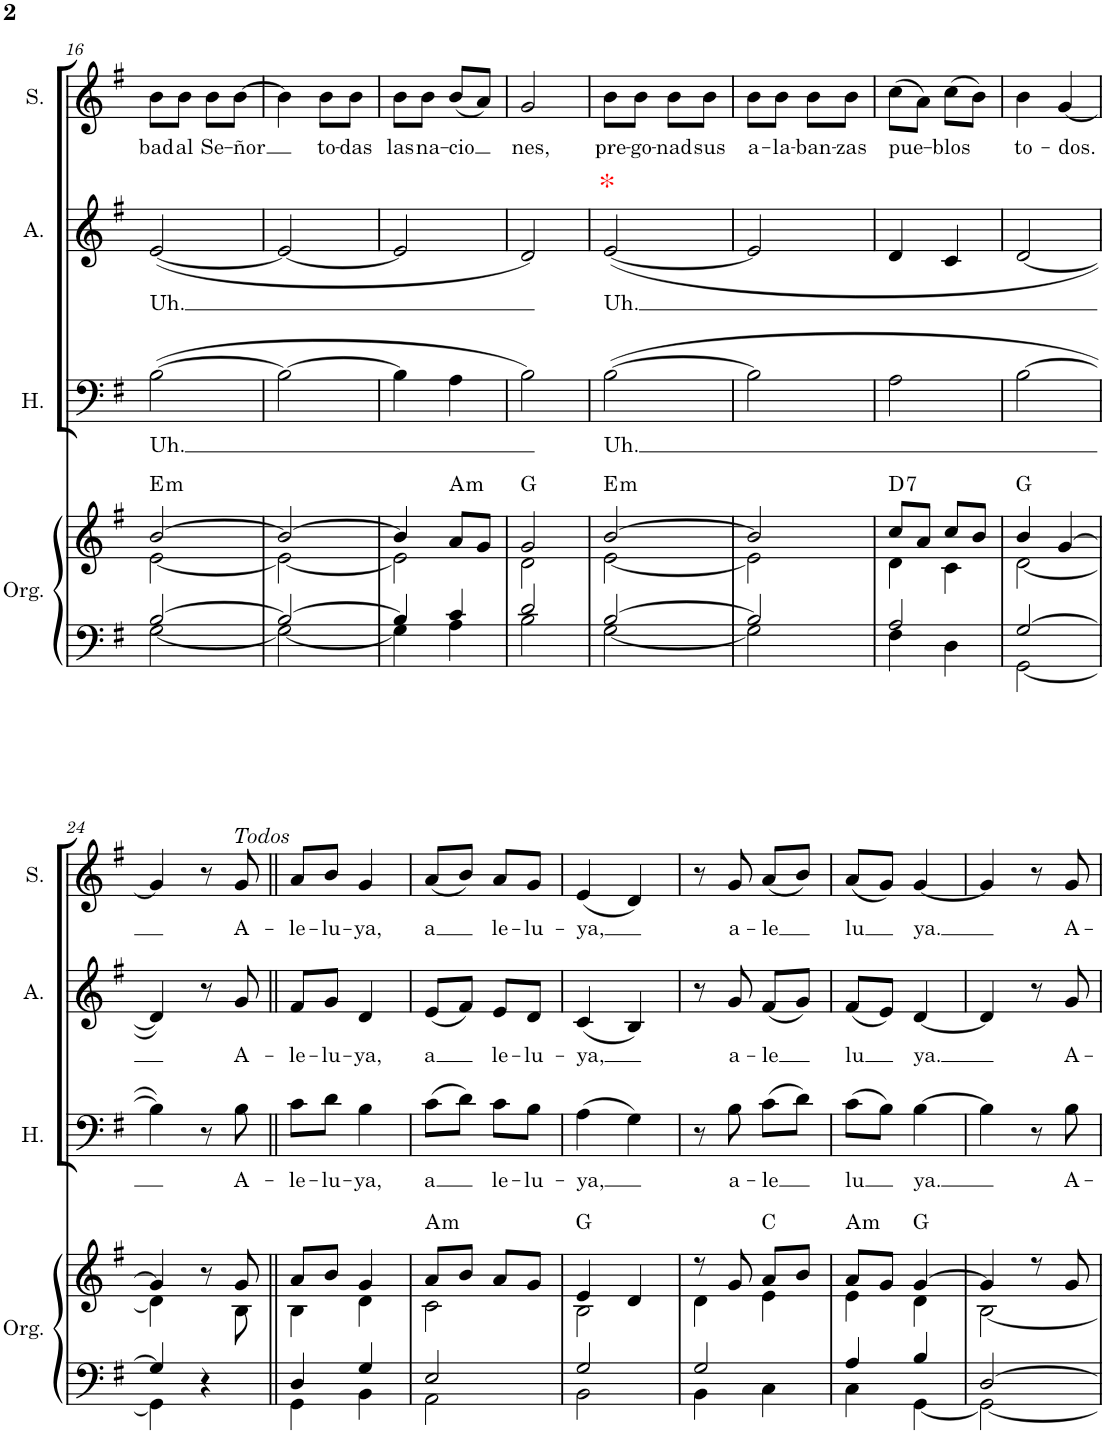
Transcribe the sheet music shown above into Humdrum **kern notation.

**kern	**kern	**harte	**kern	**text	**kern	**text	**kern	**text	**harte
*part4	*part4	*part4	*part3	*part3	*part2	*part2	*part1	*part1	*part1
*staff5	*staff4	*	*staff3	*staff3	*staff2	*staff2	*staff1	*staff1	*
*I"Órgano	*	*	*I"Hombres	*	*I"Alto	*	*I"Soprano	*	*
*	*	*	*I'H.	*	*I'A.	*	*I'S.	*	*
!!LO:PB:g=z
*clefF4	*clefG2	*	*clefF4	*	*clefG2	*	*clefG2	*	*
*k[f#]	*k[f#]	*	*k[f#]	*	*k[f#]	*	*k[f#]	*	*
*M2/4	*M2/4	*	*M2/4	*	*M2/4	*	*M2/4	*	*
=16	=16	=16	=16	=16	=16	=16	=16	=16	=16
*^	*^	*	*	*	*	*	*	*	*
!	!	!	!	!LO:H:kt=m	!	!LO:LY:b	!	!LO:LY:b	!	!LO:LY:b	!LO:H:kt=m
[2B/	[2G\	[2b/	[2e\	E:min	([2B\	Uh.	([2e/	Uh.	8b\L	bad	E:min
!	!	!	!	!	!	!	!	!	!	!LO:LY:b	!
.	.	.	.	.	.	.	.	.	8b\J	al	.
!	!	!	!	!	!	!	!	!	!	!LO:LY:b	!
.	.	.	.	.	.	.	.	.	8b\L	Se-	.
!	!	!	!	!	!	!	!	!	!	!LO:LY:b	!
.	.	.	.	.	.	.	.	.	[8b\J	-ñor	.
=17	=17	=17	=17	=17	=17	=17	=17	=17	=17	=17	=17
2B/_	2G\_	2b/_	2e\_	.	2B\_	.	2e/_	.	4b\]	.	.
!	!	!	!	!	!	!	!	!	!	!LO:LY:b	!
.	.	.	.	.	.	.	.	.	8b\L	to-	.
!	!	!	!	!	!	!	!	!	!	!LO:LY:b	!
.	.	.	.	.	.	.	.	.	8b\J	das	.
=18	=18	=18	=18	=18	=18	=18	=18	=18	=18	=18	=18
!	!	!	!	!	!	!	!	!	!	!LO:LY:b	!
4B/]	4G\]	4b/]	2e\]	.	4B\]	.	2e/]	.	8b\L	las	.
!	!	!	!	!	!	!	!	!	!	!LO:LY:b	!
.	.	.	.	.	.	.	.	.	8b\J	na-	.
!	!	!	!	!LO:H:kt=m	!	!	!	!	!	!LO:LY:b	!LO:H:kt=m
4c/	4A\	8a/L	.	A:min	4A\	.	.	.	(8b/L	-cio	A:min
.	.	8g/J	.	.	.	.	.	.	8a/J)	.	.
=19	=19	=19	=19	=19	=19	=19	=19	=19	=19	=19	=19
!	!	!	!	!	!	!	!	!	!	!LO:LY:b	!
2d/	2B\	2g/	2d\	G:maj	2B\)	.	2d/)	.	2g/	nes,	G:maj
=20	=20	=20	=20	=20	=20	=20	=20	=20	=20	=20	=20
!	!	!	!	!LO:H:kt=m	!	!LO:LY:b	!	!LO:LY:b	!	!LO:LY:b	!LO:H:kt=m
[2B/	[2G\	[2b/	[2e\	E:min	([2B\	Uh.	([2e/	Uh.	8b\L	pre-	E:min
!	!	!	!	!	!	!	!	!	!LO:TX:b:color=#FF0000:t=*	!	!
!	!	!	!	!	!	!	!	!	!	!LO:LY:b	!
.	.	.	.	.	.	.	.	.	8b\J	-go-	.
!	!	!	!	!	!	!	!	!	!	!LO:LY:b	!
.	.	.	.	.	.	.	.	.	8b\L	-nad	.
!	!	!	!	!	!	!	!	!	!	!LO:LY:b	!
.	.	.	.	.	.	.	.	.	8b\J	sus	.
=21	=21	=21	=21	=21	=21	=21	=21	=21	=21	=21	=21
!	!	!	!	!	!	!	!	!	!	!LO:LY:b	!
2B/]	2G\]	2b/]	2e\]	.	2B\]	.	2e/]	.	8b\L	a-	.
!	!	!	!	!	!	!	!	!	!	!LO:LY:b	!
.	.	.	.	.	.	.	.	.	8b\J	-la-	.
!	!	!	!	!	!	!	!	!	!	!LO:LY:b	!
.	.	.	.	.	.	.	.	.	8b\L	-ban-	.
!	!	!	!	!	!	!	!	!	!	!LO:LY:b	!
.	.	.	.	.	.	.	.	.	8b\J	-zas	.
=22	=22	=22	=22	=22	=22	=22	=22	=22	=22	=22	=22
!	!	!	!	!LO:H:kt=7	!	!	!	!	!	!LO:LY:b	!LO:H:kt=7
2A/	4F#\	8cc/L	4d\	D:7	2A\	.	4d/	.	(8cc\L	pue-	D:7
.	.	8a/J	.	.	.	.	.	.	8a\J)	.	.
!	!	!	!	!	!	!	!	!	!	!LO:LY:b	!
.	4D\	8cc/L	4c\	.	.	.	4c/	.	(8cc\L	-blos	.
.	.	8b/J	.	.	.	.	.	.	8b\J)	.	.
=23	=23	=23	=23	=23	=23	=23	=23	=23	=23	=23	=23
!	!	!	!	!	!	!	!	!	!	!LO:LY:b	!
[2G/	[2GG\	4b/	[2d\	G:maj	[2B\	.	[2d/	.	4b\	to-	G:maj
!	!	!	!	!	!	!	!	!	!	!LO:LY:b	!
.	.	[4g/	.	.	.	.	.	.	[4g/	-dos.	.
!!LO:LB:g=z
=24	=24	=24	=24	=24	=24	=24	=24	=24	=24	=24	=24
4G/]	4GG\]	4g/]	4d\]	.	4B\])	.	4d/])	.	4g/]	.	.
4r	4ryy	8r	8ryy	.	8r	.	8r	.	8r	.	.
!	!	!	!	!	!	!	!	!	!LO:TX:a:i:t=Todos	!	!
!	!	!	!	!	!	!LO:LY:b	!	!LO:LY:b	!	!LO:LY:b	!
.	.	8g/	8B\	.	8B\	A-	8g/	A-	8g/	A-	.
=25||	=25||	=25||	=25||	=25||	=25||	=25||	=25||	=25||	=25||	=25||	=25||
!	!	!	!	!	!	!LO:LY:b	!	!LO:LY:b	!	!LO:LY:b	!
4D/	4GG\	8a/L	4B\	.	8c\L	-le-	8f#/L	-le-	8a/L	-le-	.
!	!	!	!	!	!	!LO:LY:b	!	!LO:LY:b	!	!LO:LY:b	!
.	.	8b/J	.	.	8d\J	-lu-	8g/J	-lu-	8b/J	-lu-	.
!	!	!	!	!	!	!LO:LY:b	!	!LO:LY:b	!	!LO:LY:b	!
4G/	4BB\	4g/	4d\	.	4B\	-ya,	4d/	-ya,	4g/	-ya,	.
=26	=26	=26	=26	=26	=26	=26	=26	=26	=26	=26	=26
!	!	!	!	!LO:H:kt=m	!	!LO:LY:b	!	!LO:LY:b	!	!LO:LY:b	!LO:H:kt=m
2E/	2AA\	8a/L	2c\	A:min	(8c\L	a	(8e/L	a	(8a/L	a	A:min
.	.	8b/J	.	.	8d\J)	.	8f#/J)	.	8b/J)	.	.
!	!	!	!	!	!	!LO:LY:b	!	!LO:LY:b	!	!LO:LY:b	!
.	.	8a/L	.	.	8c\L	le-	8e/L	le-	8a/L	le-	.
!	!	!	!	!	!	!LO:LY:b	!	!LO:LY:b	!	!LO:LY:b	!
.	.	8g/J	.	.	8B\J	-lu-	8d/J	-lu-	8g/J	-lu-	.
=27	=27	=27	=27	=27	=27	=27	=27	=27	=27	=27	=27
!	!	!	!	!	!	!LO:LY:b	!	!LO:LY:b	!	!LO:LY:b	!
2G/	2BB\	4e/	2B\	G:maj	(4A\	-ya,	(4c/	-ya,	(4e/	-ya,	G:maj
.	.	4d/	.	.	4G\)	.	4B/)	.	4d/)	.	.
=28	=28	=28	=28	=28	=28	=28	=28	=28	=28	=28	=28
2G/	4BB\	8r	4d\	.	8r	.	8r	.	8r	.	.
!	!	!	!	!	!	!LO:LY:b	!	!LO:LY:b	!	!LO:LY:b	!
.	.	8g/	.	.	8B\	a-	8g/	a-	8g/	a-	.
!	!	!	!	!	!	!LO:LY:b	!	!LO:LY:b	!	!LO:LY:b	!
.	4C\	8a/L	4e\	C:maj	(8c\L	-le	(8f#/L	-le	(8a/L	-le	C:maj
.	.	8b/J	.	.	8d\J)	.	8g/J)	.	8b/J)	.	.
=29	=29	=29	=29	=29	=29	=29	=29	=29	=29	=29	=29
!	!	!	!	!LO:H:kt=m	!	!LO:LY:b	!	!LO:LY:b	!	!LO:LY:b	!LO:H:kt=m
4A/	4C\	8a/L	4e\	A:min	(8c\L	lu	(8f#/L	lu	(8a/L	lu	A:min
.	.	8g/J	.	.	8B\J)	.	8e/J)	.	8g/J)	.	.
!	!	!	!	!	!	!LO:LY:b	!	!LO:LY:b	!	!LO:LY:b	!
4B/	[4GG\	[4g/	4d\	G:maj	[4B\	ya.	[4d/	ya.	[4g/	ya.	G:maj
=30	=30	=30	=30	=30	=30	=30	=30	=30	=30	=30	=30
[2D/	2GG\_	4g/]	[2B\	.	4B\]	.	4d/]	.	4g/]	.	.
.	.	8r	.	.	8r	.	8r	.	8r	.	.
!	!	!	!	!	!	!LO:LY:b	!	!LO:LY:b	!	!LO:LY:b	!
.	.	8g/	.	.	8B\	A-	8g/	A-	8g/	A-	.
*v	*v	*	*	*	*	*	*	*	*	*	*
*	*v	*v	*	*	*	*	*	*	*	*
=	=	=	=	=	=	=	=	=	=
*-	*-	*-	*-	*-	*-	*-	*-	*-	*-
